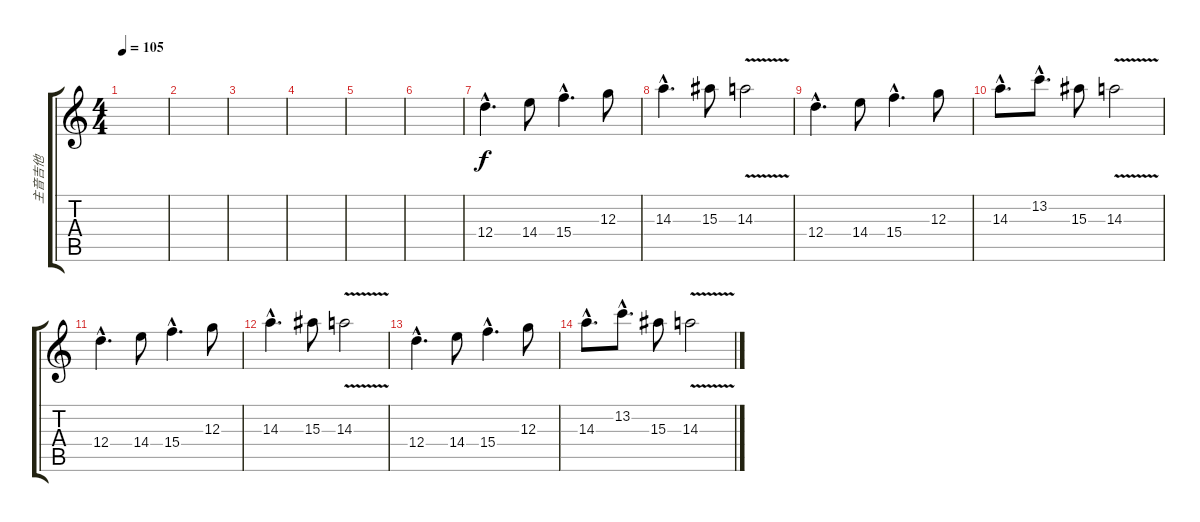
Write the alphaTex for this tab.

\track ("主音吉他" "主音吉他") {instrument overdrivenguitar}
\staff {score tabs}
\tuning (E4 B3 G3 D3 A2 E2) {hide}
\ts (4 4)
\tempo 105
\clef g2
\ks c
|
|
|
|
|
|
12.4{hac}.4{d} 14.4.8 15.4{hac}.4{d} 12.3.8 |
14.3{hac}.4{d} 15.3.8 14.3{v}.2 |
12.4{hac}.4{d} 14.4.8 15.4{hac}.4{d} 12.3.8 |
14.3{hac}.8{d} 13.2{hac}.8{d} 15.3.8 14.3{v}.2 |
12.4{hac}.4{d} 14.4.8 15.4{hac}.4{d} 12.3.8 |
14.3{hac}.4{d} 15.3.8 14.3{v}.2 |
12.4{hac}.4{d} 14.4.8 15.4{hac}.4{d} 12.3.8 |
14.3{hac}.8{d} 13.2{hac}.8{d} 15.3.8 14.3{v}.2
